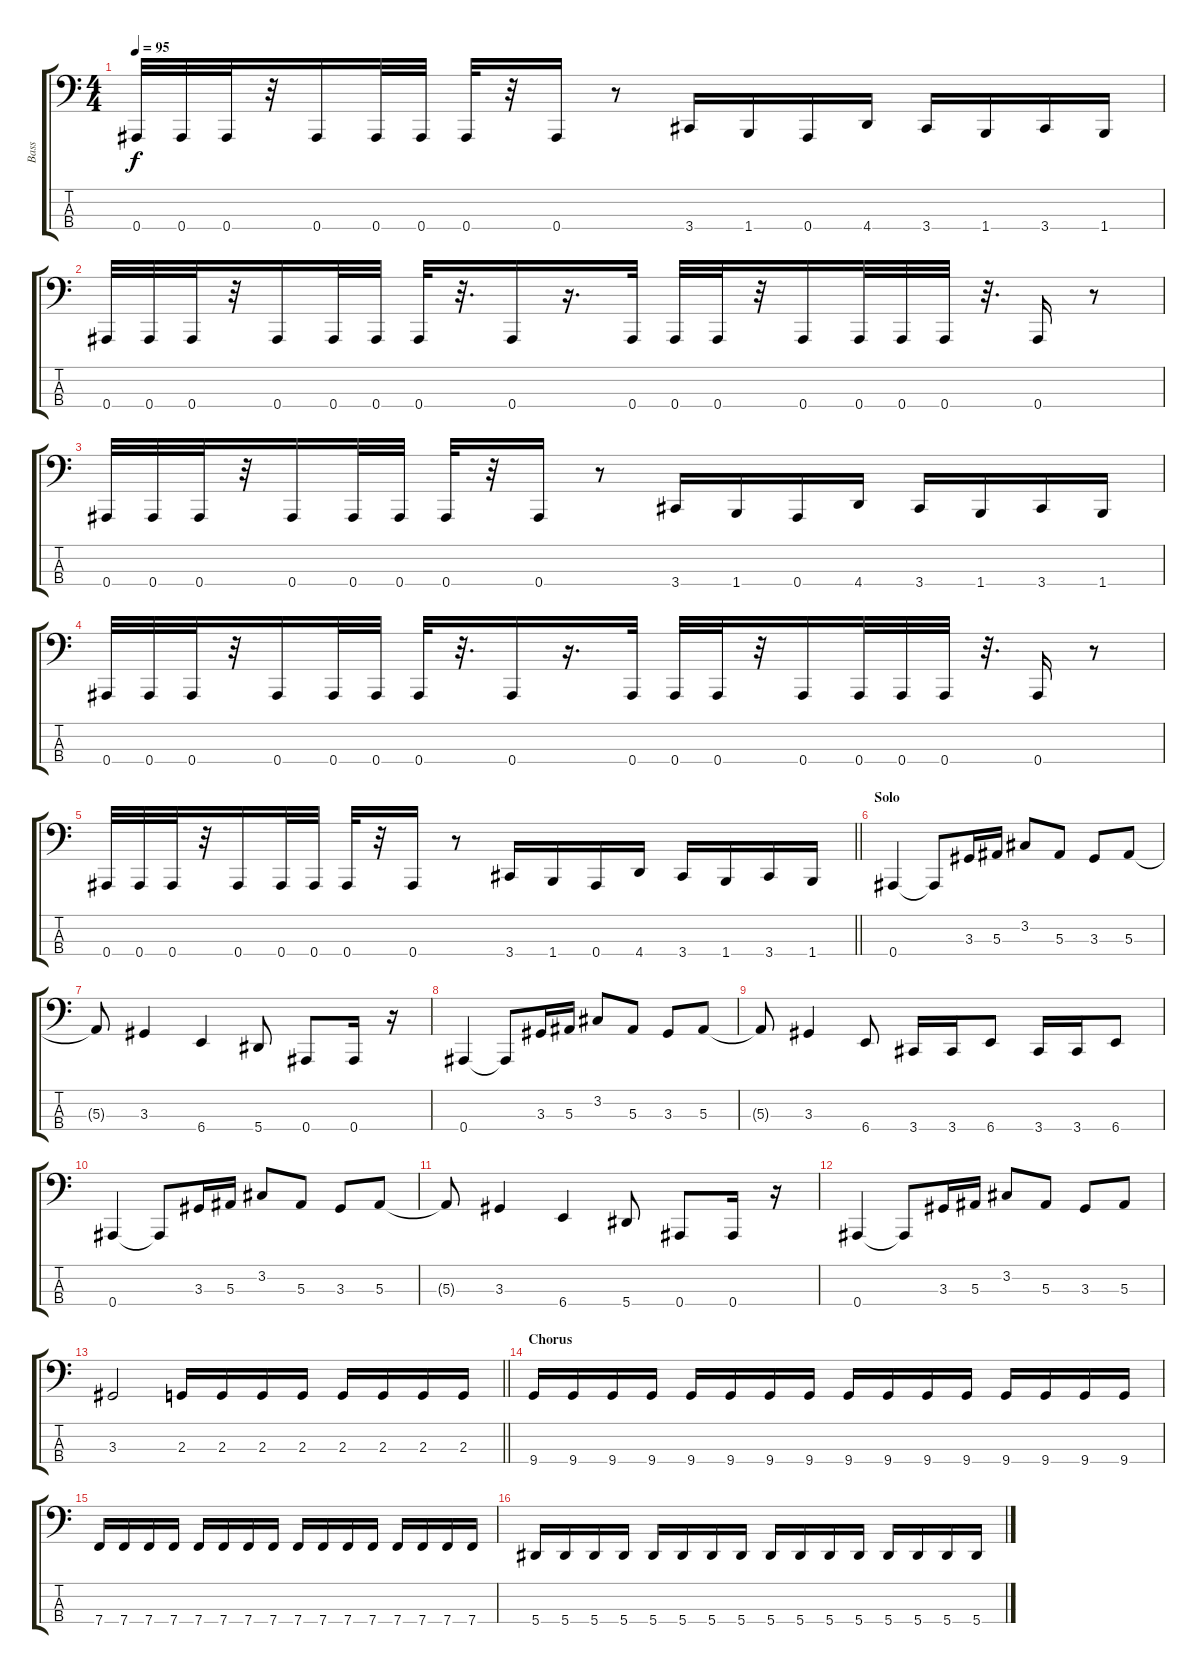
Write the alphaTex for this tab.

\track ("Bass" "Bass") {instrument electricbassfinger}
\staff {score tabs}
\tuning (Eb2 Bb1 F1 Bb0) {hide}
\ts (4 4)
\tempo 95
\clef f4
\ks c
0.4.32{dy f} 0.4.32 0.4.32 r.32 0.4.16 0.4.32 0.4.32 0.4.32 r.32 0.4.16 r.8 3.4.16 1.4.16 0.4.16 4.4.16 3.4.16 1.4.16 3.4.16 1.4.16 |
0.4.32 0.4.32 0.4.32 r.32 0.4.16 0.4.32 0.4.32 0.4.32 r.32{d} 0.4.16 r.16{d} 0.4.32 0.4.32 0.4.32 r.32 0.4.16 0.4.32 0.4.32 0.4.32 r.32{d} 0.4.16 r.8 |
0.4.32 0.4.32 0.4.32 r.32 0.4.16 0.4.32 0.4.32 0.4.32 r.32 0.4.16 r.8 3.4.16 1.4.16 0.4.16 4.4.16 3.4.16 1.4.16 3.4.16 1.4.16 |
0.4.32 0.4.32 0.4.32 r.32 0.4.16 0.4.32 0.4.32 0.4.32 r.32{d} 0.4.16 r.16{d} 0.4.32 0.4.32 0.4.32 r.32 0.4.16 0.4.32 0.4.32 0.4.32 r.32{d} 0.4.16 r.8 |
\barLineRight lightlight
0.4.32 0.4.32 0.4.32 r.32 0.4.16 0.4.32 0.4.32 0.4.32 r.32 0.4.16 r.8 3.4.16 1.4.16 0.4.16 4.4.16 3.4.16 1.4.16 3.4.16 1.4.16 |
\section ("" "Solo")
0.4.4 0.4{t}.8 3.3.16 5.3.16 3.2.8 5.3.8 3.3.8 5.3.8 |
5.3{t}.8 3.3.4 6.4.4 5.4.8 0.4.8 0.4.16 r.16 |
0.4.4 0.4{t}.8 3.3.16 5.3.16 3.2.8 5.3.8 3.3.8 5.3.8 |
5.3{t}.8 3.3.4 6.4.8 3.4.16 3.4.16 6.4.8 3.4.16 3.4.16 6.4.8 |
0.4.4 0.4{t}.8 3.3.16 5.3.16 3.2.8 5.3.8 3.3.8 5.3.8 |
5.3{t}.8 3.3.4 6.4.4 5.4.8 0.4.8 0.4.16 r.16 |
0.4.4 0.4{t}.8 3.3.16 5.3.16 3.2.8 5.3.8 3.3.8 5.3.8 |
\barLineRight lightlight
3.3.2 2.3.16 2.3.16 2.3.16 2.3.16 2.3.16 2.3.16 2.3.16 2.3.16 |
\section ("" "Chorus")
9.4.16 9.4.16 9.4.16 9.4.16 9.4.16 9.4.16 9.4.16 9.4.16 9.4.16 9.4.16 9.4.16 9.4.16 9.4.16 9.4.16 9.4.16 9.4.16 |
7.4.16 7.4.16 7.4.16 7.4.16 7.4.16 7.4.16 7.4.16 7.4.16 7.4.16 7.4.16 7.4.16 7.4.16 7.4.16 7.4.16 7.4.16 7.4.16 |
5.4.16 5.4.16 5.4.16 5.4.16 5.4.16 5.4.16 5.4.16 5.4.16 5.4.16 5.4.16 5.4.16 5.4.16 5.4.16 5.4.16 5.4.16 5.4.16
